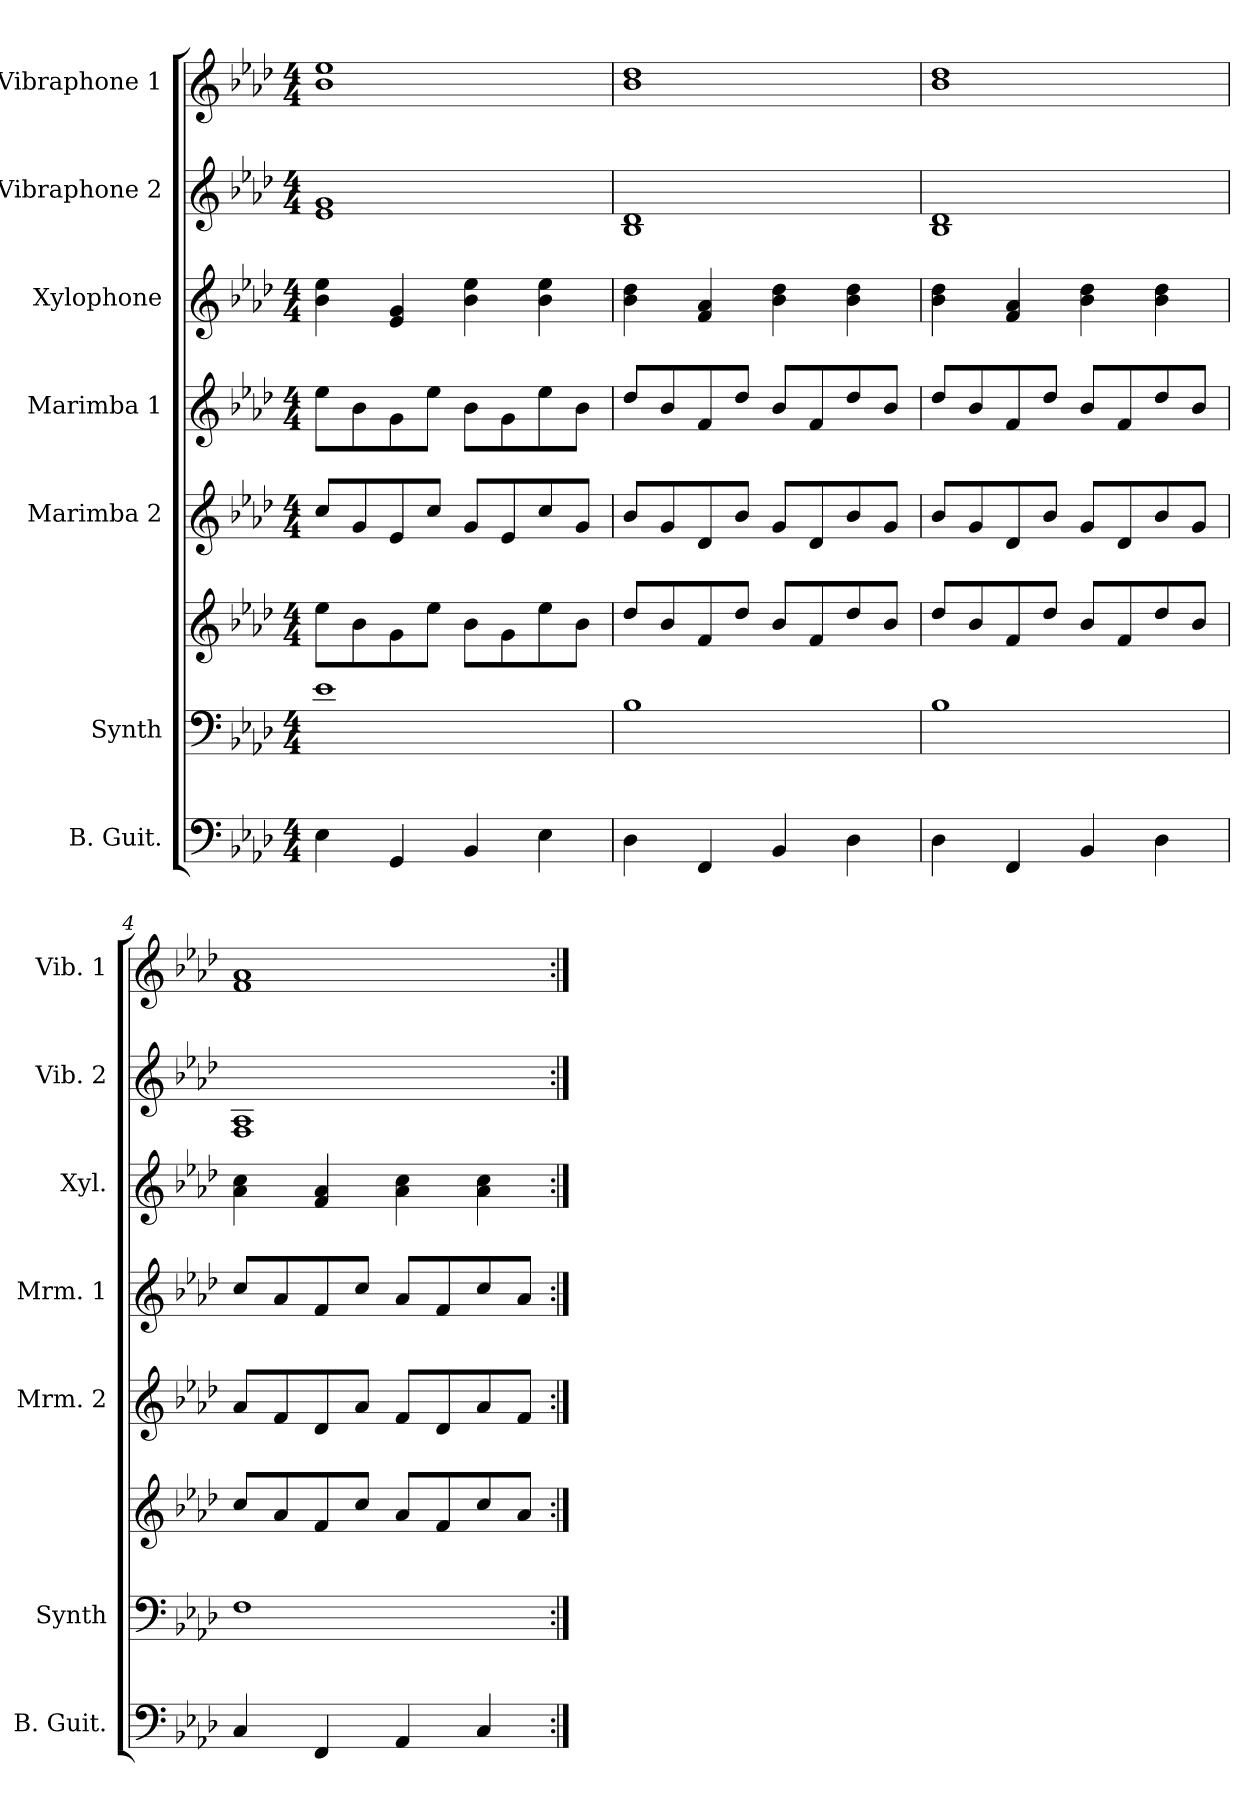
**kern	**kern	**kern	**kern	**kern	**kern	**kern	**kern
*part7	*part6	*part6	*part5	*part4	*part3	*part2	*part1
*staff8	*staff7	*staff6	*staff5	*staff4	*staff3	*staff2	*staff1
*I"B. Guit.	*I"Synth	*	*I"Marimba 2	*I"Marimba 1	*I"Xylophone	*I"Vibraphone 2	*I"Vibraphone 1
*I'B. Guit.	*I'Synth	*	*I'Mrm. 2	*I'Mrm. 1	*I'Xyl.	*I'Vib. 2	*I'Vib. 1
*clefF4	*clefF4	*clefG2	*clefG2	*clefG2	*clefG2	*clefG2	*clefG2
*ITrd7c12	*	*	*	*	*ITrd-7c-12	*	*
*k[b-e-a-d-]	*k[b-e-a-d-]	*k[b-e-a-d-]	*k[b-e-a-d-]	*k[b-e-a-d-]	*k[b-e-a-d-]	*k[b-e-a-d-]	*k[b-e-a-d-]
*M4/4	*M4/4	*M4/4	*M4/4	*M4/4	*M4/4	*M4/4	*M4/4
*MM135	*MM135	*MM135	*MM135	*MM135	*MM135	*MM135	*MM135
=1	=1	=1	=1	=1	=1	=1	=1
4EE-\	1e-	8ee-\L	8cc/L	8ee-\L	4bb-\ 4eee-\	1e- 1g	1b- 1ee-
.	.	8b-\	8g/	8b-\	.	.	.
4GGG/	.	8g\	8e-/	8g\	4ee-/ 4gg/	.	.
.	.	8ee-\J	8cc/J	8ee-\J	.	.	.
4BBB-/	.	8b-\L	8g/L	8b-\L	4bb-\ 4eee-\	.	.
.	.	8g\	8e-/	8g\	.	.	.
4EE-\	.	8ee-\	8cc/	8ee-\	4bb-\ 4eee-\	.	.
.	.	8b-\J	8g/J	8b-\J	.	.	.
=2	=2	=2	=2	=2	=2	=2	=2
4DD-\	1B-	8dd-/L	8b-/L	8dd-/L	4bb-\ 4ddd-\	1B- 1d-	1b- 1dd-
.	.	8b-/	8g/	8b-/	.	.	.
4FFF/	.	8f/	8d-/	8f/	4ff/ 4aa-/	.	.
.	.	8dd-/J	8b-/J	8dd-/J	.	.	.
4BBB-/	.	8b-/L	8g/L	8b-/L	4bb-\ 4ddd-\	.	.
.	.	8f/	8d-/	8f/	.	.	.
4DD-\	.	8dd-/	8b-/	8dd-/	4bb-\ 4ddd-\	.	.
.	.	8b-/J	8g/J	8b-/J	.	.	.
=3	=3	=3	=3	=3	=3	=3	=3
4DD-\	1B-	8dd-/L	8b-/L	8dd-/L	4bb-\ 4ddd-\	1B- 1d-	1b- 1dd-
.	.	8b-/	8g/	8b-/	.	.	.
4FFF/	.	8f/	8d-/	8f/	4ff/ 4aa-/	.	.
.	.	8dd-/J	8b-/J	8dd-/J	.	.	.
4BBB-/	.	8b-/L	8g/L	8b-/L	4bb-\ 4ddd-\	.	.
.	.	8f/	8d-/	8f/	.	.	.
4DD-\	.	8dd-/	8b-/	8dd-/	4bb-\ 4ddd-\	.	.
.	.	8b-/J	8g/J	8b-/J	.	.	.
=4	=4	=4	=4	=4	=4	=4	=4
4CC/	1F	8cc/L	8a-/L	8cc/L	4aa-\ 4ccc\	1F 1A-	1f 1a-
.	.	8a-/	8f/	8a-/	.	.	.
4FFF/	.	8f/	8d-/	8f/	4ff/ 4aa-/	.	.
.	.	8cc/J	8a-/J	8cc/J	.	.	.
4AAA-/	.	8a-/L	8f/L	8a-/L	4aa-\ 4ccc\	.	.
.	.	8f/	8d-/	8f/	.	.	.
4CC/	.	8cc/	8a-/	8cc/	4aa-\ 4ccc\	.	.
.	.	8a-/J	8f/J	8a-/J	.	.	.
=:|!	=:|!	=:|!	=:|!	=:|!	=:|!	=:|!	=:|!
*-	*-	*-	*-	*-	*-	*-	*-
